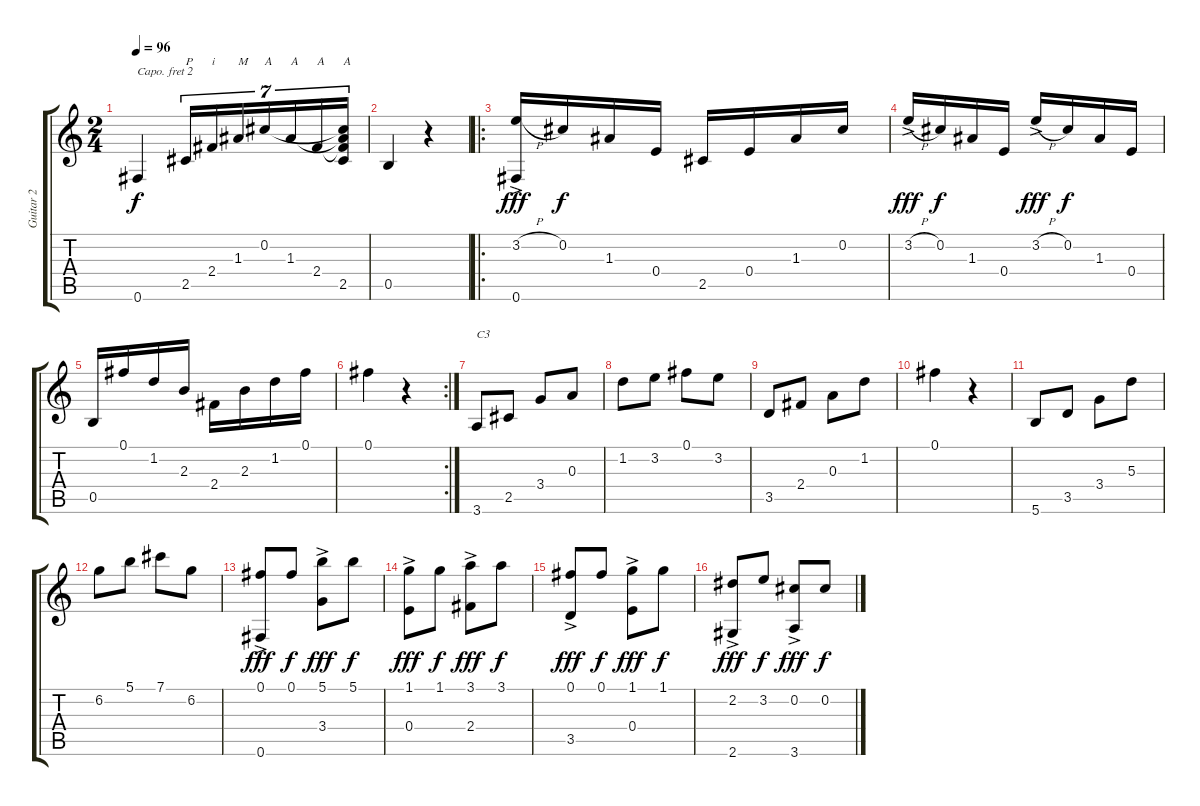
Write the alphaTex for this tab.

\track ("Guitar 2" "Guitar 2") {instrument acousticguitarnylon}
\staff {score tabs}
\capo 2
\tuning (E4 B3 G3 D3 A2 E2) {hide}
\ts (2 4)
\tempo 96
\clef g2
\ks c
0.6.4{dy f} 2.5.16{tu (7 4) txt "P"} 2.4.16{tu (7 4) txt "i"} 1.3.16{tu (7 4) txt "M"} 0.2.16{tu (7 4) txt "A"} 1.3.16{tu (7 4) txt "A"} 2.4.16{tu (7 4) txt "A"} (0.2{t} 1.3{t} 2.4{t} 2.5).16{tu (7 4) txt "A"} |
0.5.4 r.4 |
\ro
(3.2{h ac} 0.6{ac}).16{dy fff} 0.2.16{dy f} 1.3.16 0.4.16 2.5.16 0.4.16 1.3.16 0.2.16 |
3.2{h ac}.16{dy fff} 0.2.16{dy f} 1.3.16 0.4.16 3.2{h ac}.16{dy fff} 0.2.16{dy f} 1.3.16 0.4.16 |
0.5.16 0.1.16 1.2.16 2.3.16 2.4.16 2.3.16 1.2.16 0.1.16 |
\rc 2
0.1.4 r.4 |
3.6.8{txt "C3"} 2.5.8 3.4.8 0.3.8 |
1.2.8 3.2.8 0.1.8 3.2.8 |
3.5.8 2.4.8 0.3.8 1.2.8 |
0.1.4 r.4 |
5.6.8 3.5.8 3.4.8 5.3.8 |
6.2.8 5.1.8 7.1.8 6.2.8 |
(0.1{ac} 0.6).8{dy fff} 0.1.8{dy f} (5.1{ac} 3.4).8{dy fff} 5.1.8{dy f} |
(1.1{ac} 0.4).8{dy fff} 1.1.8{dy f} (3.1{ac} 2.4).8{dy fff} 3.1.8{dy f} |
(0.1{ac} 3.5).8{dy fff} 0.1.8{dy f} (1.1{ac} 0.4).8{dy fff} 1.1.8{dy f} |
(2.2{ac} 2.6).8{dy fff} 3.2.8{dy f} (0.2{ac} 3.6).8{dy fff} 0.2.8{dy f}
